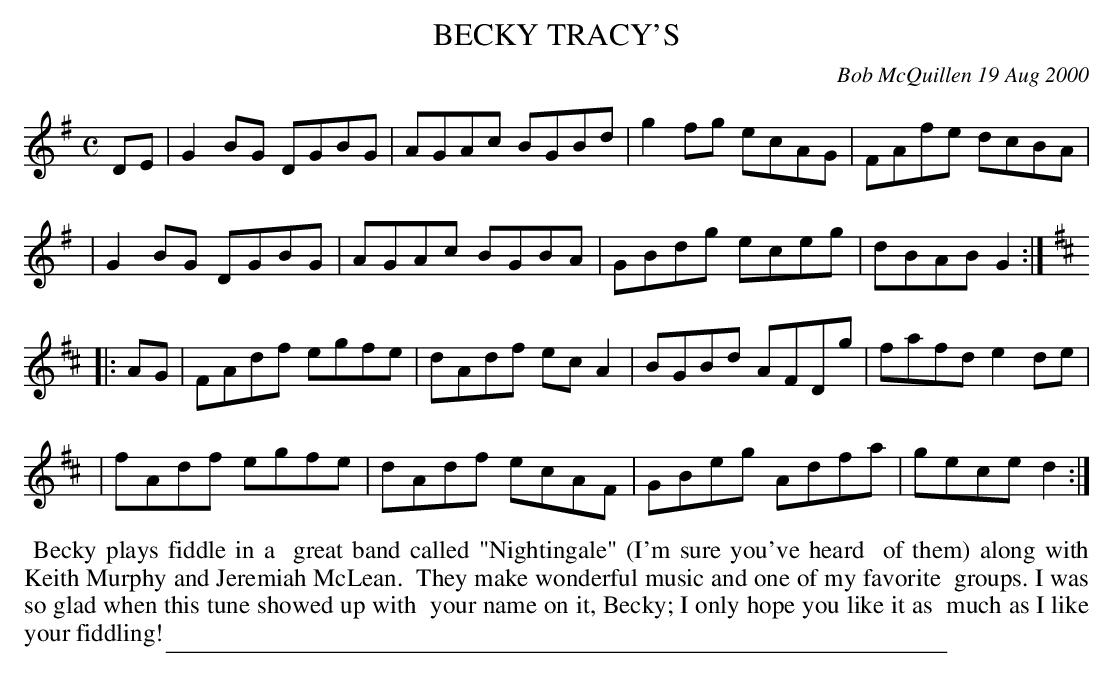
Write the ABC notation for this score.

X:1
T: BECKY TRACY'S
C: Bob McQuillen 19 Aug 2000
M: C
L: 1/8
K: G	% and D
DE \
| G2BG  DGBG | AGAc BGBd | g2fg ecAG | FAfe dcBA |
| G2BG  DGBG | AGAc BGBA | GBdg eceg | dBAB G2 :|[K:D]
|: AG \
| FAdf egfe | dAdf ecA2 | BGBd AFDg | fafd e2de |
| fAdf egfe | dAdf ecAF | GBeg Adfa | gece d2 :|
